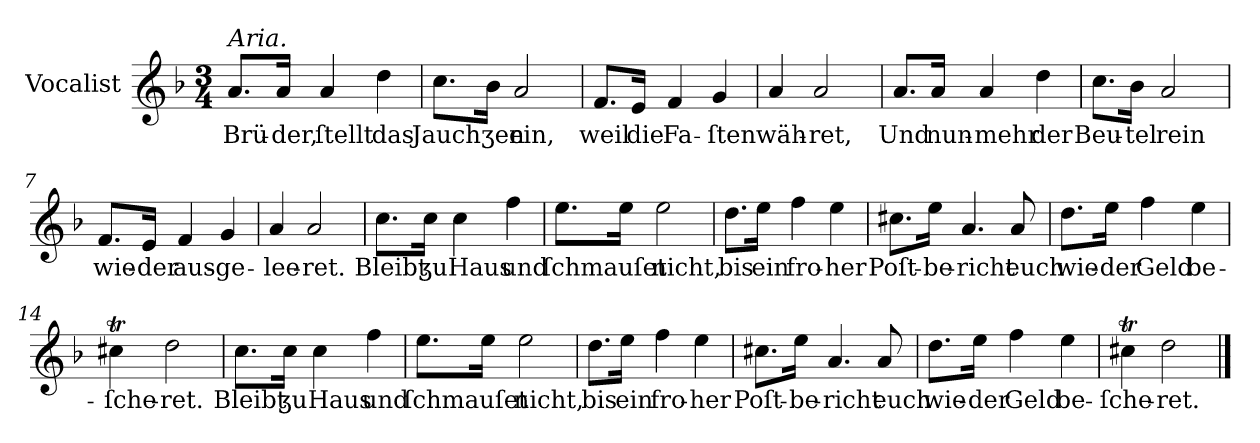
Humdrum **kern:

**kern	**text
*part1	*part1
*staff1	*staff1
*I"Vocalist	*
*k[b-]	*
*d:	*
*M3/4	*
=1	=1
!LO:TX:a:i:t=Aria.	!
8.aL	Brü-
16aJk	-der,
4a	ſtellt
4dd	das
=2	=2
8.ccL	Jauchʒen
16b-Jk	.
2a	ein,
=3	=3
8.fL	weil
16eJk	die
4f	Fa-
4g	-ſten
=4	=4
4a	wäh-
2a	-ret,
=5	=5
8.aL	Und
16aJk	nun-
4a	-mehr
4dd	der
=6	=6
8.ccL	Beu-
16b-Jk	-tel
2a	rein
=7	=7
8.fL	wie-
16eJk	-der
4f	aus-
4g	-ge-
=8	=8
4a	-lee-
2a	-ret.
=9	=9
8.ccL	Bleibt
16ccJk	ʒu
4cc	Haus
4ff	und
=10	=10
8.eeL	ſchmauſet
16eeJk	.
2ee	nicht,
=11	=11
8.ddL	bis
16eeJk	ein
4ff	fro-
4ee	-her
=12	=12
8.cc#XL	Poſt-
16eeJk	-be-
4.a	-richt
8a	euch
=13	=13
8.ddL	wie-
16eeJk	-der
4ff	Geld
4ee	be-
=14	=14
4cc#Xt	-ſche-
2dd	-ret.
=15	=15
8.ccL	Bleibt
16ccJk	ʒu
4cc	Haus
4ff	und
=16	=16
8.eeL	ſchmauſet
16eeJk	.
2ee	nicht,
=17	=17
8.ddL	bis
16eeJk	ein
4ff	fro-
4ee	-her
=18	=18
8.cc#XL	Poſt-
16eeJk	-be-
4.a	-richt
8a	euch
=19	=19
8.ddL	wie-
16eeJk	-der
4ff	Geld
4ee	be-
=20	=20
4cc#Xt	-ſche-
2dd	-ret.
==	==
*-	*-
